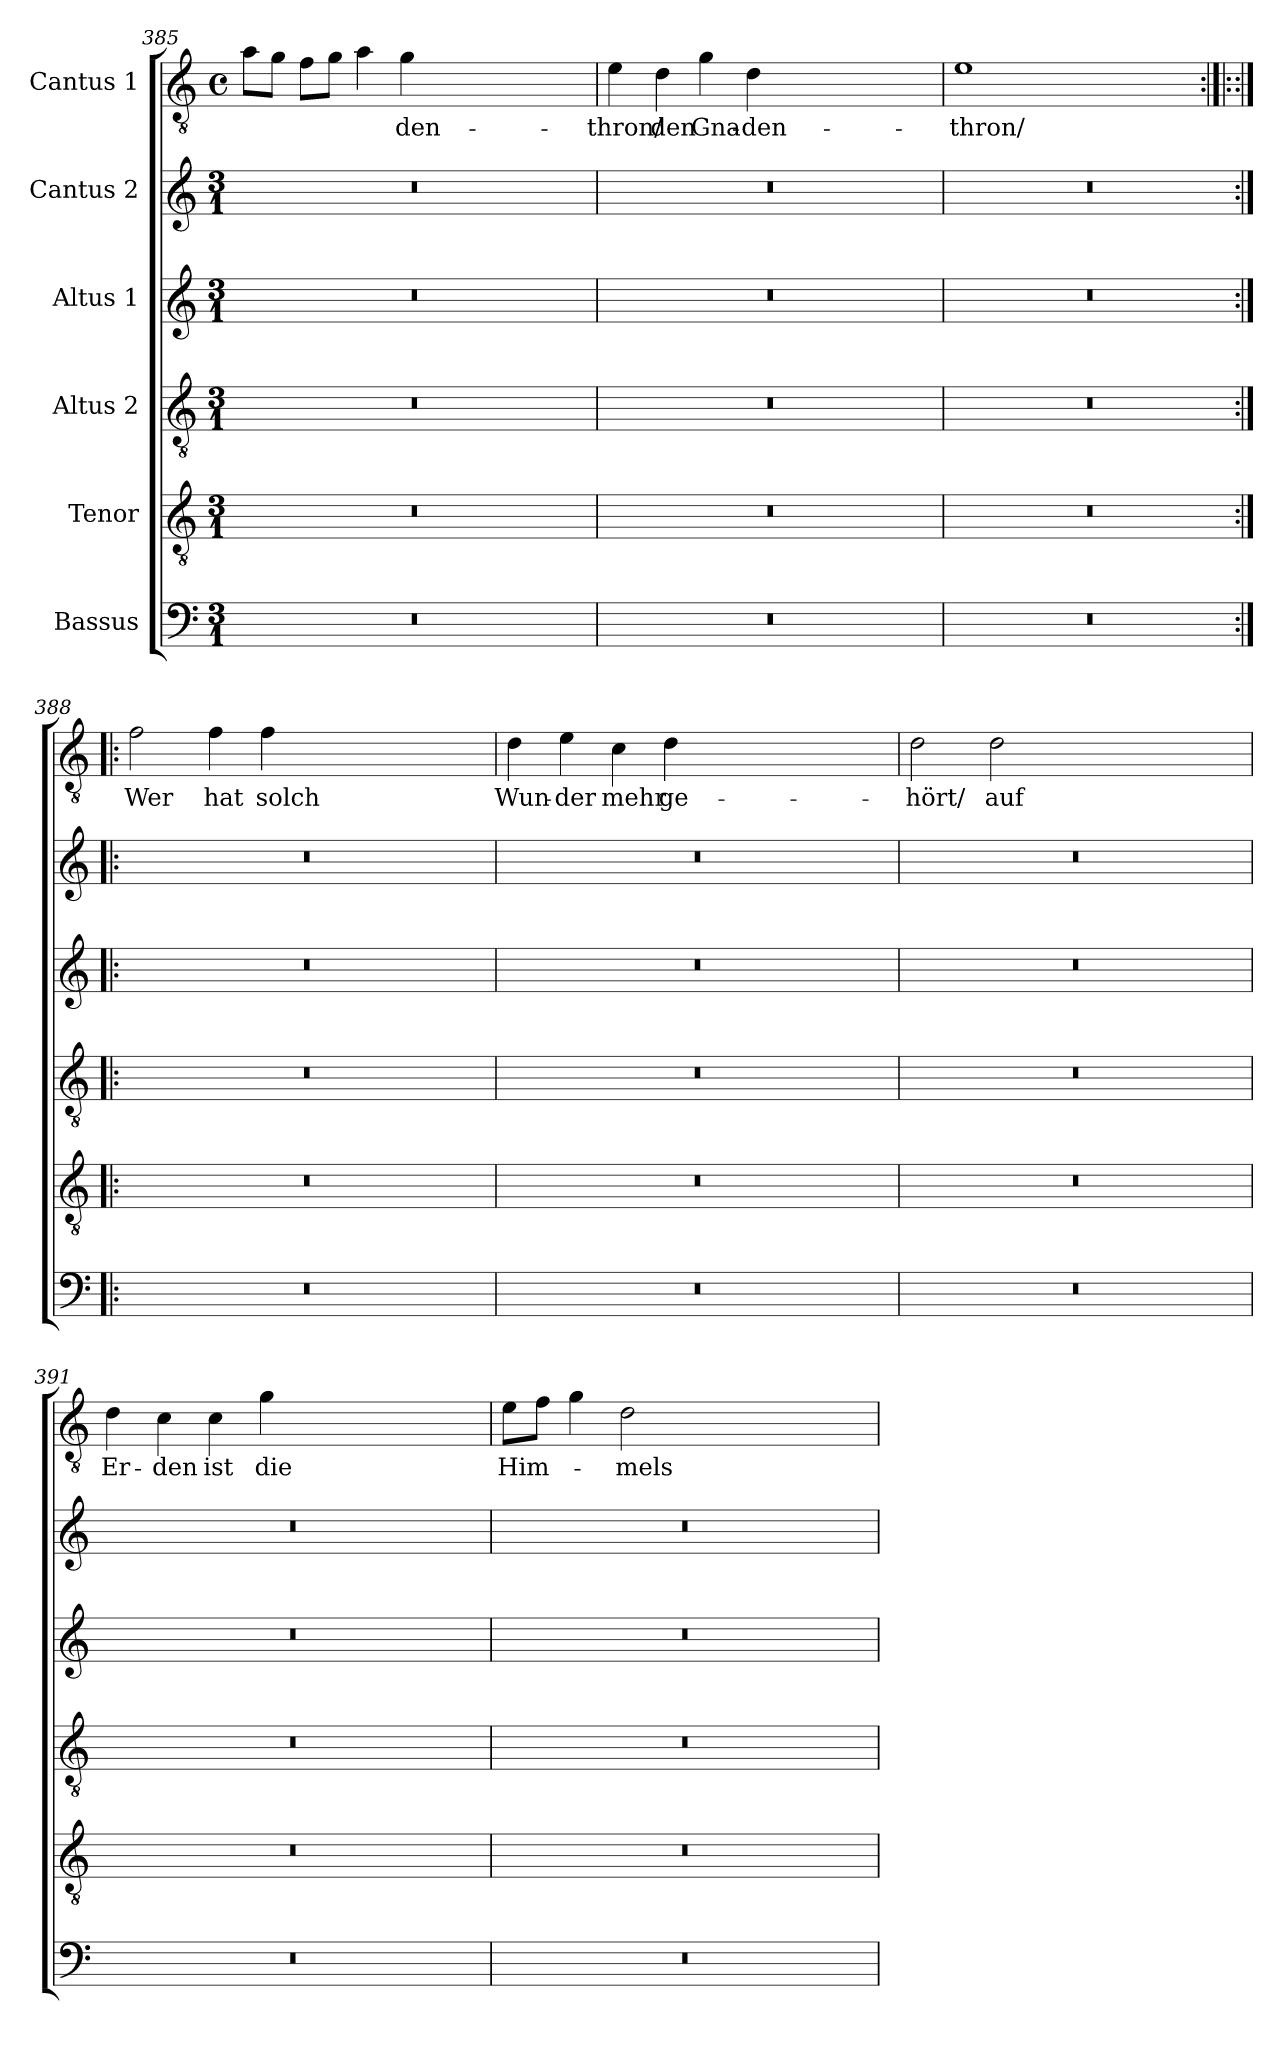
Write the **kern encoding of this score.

**kern	**kern	**kern	**kern	**kern	**kern	**text
*part6	*part5	*part4	*part3	*part2	*part1	*part1
*staff6	*staff5	*staff4	*staff3	*staff2	*staff1	*staff1
*I"Bassus	*I"Tenor	*I"Altus 2	*I"Altus 1	*I"Cantus 2	*I"Cantus 1	*
!!LO:LB:g=z
*clefF4	*clefGv2	*clefGv2	*clefG2	*clefG2	*clefGv2	*
*M3/1	*M3/1	*M3/1	*M3/1	*M3/1	*M4/4	*
*	*	*	*	*	*met(c)	*
=385	=385	=385	=385	=385	=385	=385
0.r	0.r	0.r	0.r	0.r	8a\L	.
.	.	.	.	.	8g\J	.
.	.	.	.	.	8f\L	.
.	.	.	.	.	8g\J	.
.	.	.	.	.	4a\	.
!	!	!	!	!	!	!LO:LY:b:cj
.	.	.	.	.	4g\	-den-
.	.	.	.	.	0ryy	.
=386	=386	=386	=386	=386	=386	=386
!	!	!	!	!	!	!LO:LY:b:cj
0.r	0.r	0.r	0.r	0.r	4e\	-thron/
!	!	!	!	!	!	!LO:LY:b:cj
.	.	.	.	.	4d\	den
!	!	!	!	!	!	!LO:LY:b:cj
.	.	.	.	.	4g\	Gna-
!	!	!	!	!	!	!LO:LY:b:cj
.	.	.	.	.	4d\	-den-
.	.	.	.	.	0ryy	.
=387	=387	=387	=387	=387	=387	=387
!	!	!	!	!	!	!LO:LY:b:cj
0.r	0.r	0.r	0.r	0.r	1e	-thron/
.	.	.	.	.	0ryy	.
=388	=388	=388	=388	=388	=388:|!|:	=388:|!|:
!	!	!	!	!	!	!LO:LY:b:cj
0.r	0.r	0.r	0.r	0.r	2f\	Wer
!	!	!	!	!	!	!LO:LY:b:cj
.	.	.	.	.	4f\	hat
!	!	!	!	!	!	!LO:LY:b:cj
.	.	.	.	.	4f\	solch
.	.	.	.	.	0ryy	.
=389	=389	=389	=389	=389	=389	=389
!	!	!	!	!	!	!LO:LY:b:cj
0.r	0.r	0.r	0.r	0.r	4d\	Wun-
!	!	!	!	!	!	!LO:LY:b:rj
.	.	.	.	.	4e\	-der
!	!	!	!	!	!	!LO:LY:b:cj
.	.	.	.	.	4c\	mehr
!	!	!	!	!	!	!LO:LY:b:cj
.	.	.	.	.	4d\	ge-
.	.	.	.	.	0ryy	.
=390	=390	=390	=390	=390	=390	=390
!	!	!	!	!	!	!LO:LY:b:cj
0.r	0.r	0.r	0.r	0.r	2d\	-hört/
!	!	!	!	!	!	!LO:LY:b:cj
.	.	.	.	.	2d\	auf
.	.	.	.	.	0ryy	.
!!LO:LB:g=z
=391	=391	=391	=391	=391	=391	=391
!	!	!	!	!	!	!LO:LY:b:cj
0.r	0.r	0.r	0.r	0.r	4d\	Er-
!	!	!	!	!	!	!LO:LY:b:cj
.	.	.	.	.	4c\	-den
!	!	!	!	!	!	!LO:LY:b:cj
.	.	.	.	.	4c\	ist
!	!	!	!	!	!	!LO:LY:b:cj
.	.	.	.	.	4g\	die
.	.	.	.	.	0ryy	.
=392	=392	=392	=392	=392	=392	=392
!	!	!	!	!	!	!LO:LY:b:cj
0.r	0.r	0.r	0.r	0.r	8e\L	Him-
.	.	.	.	.	8f\J	.
.	.	.	.	.	4g\	.
!	!	!	!	!	!	!LO:LY:b:cj
.	.	.	.	.	2d\	-mels-
.	.	.	.	.	0ryy	.
=	=	=	=	=	=	=
*-	*-	*-	*-	*-	*-	*-
